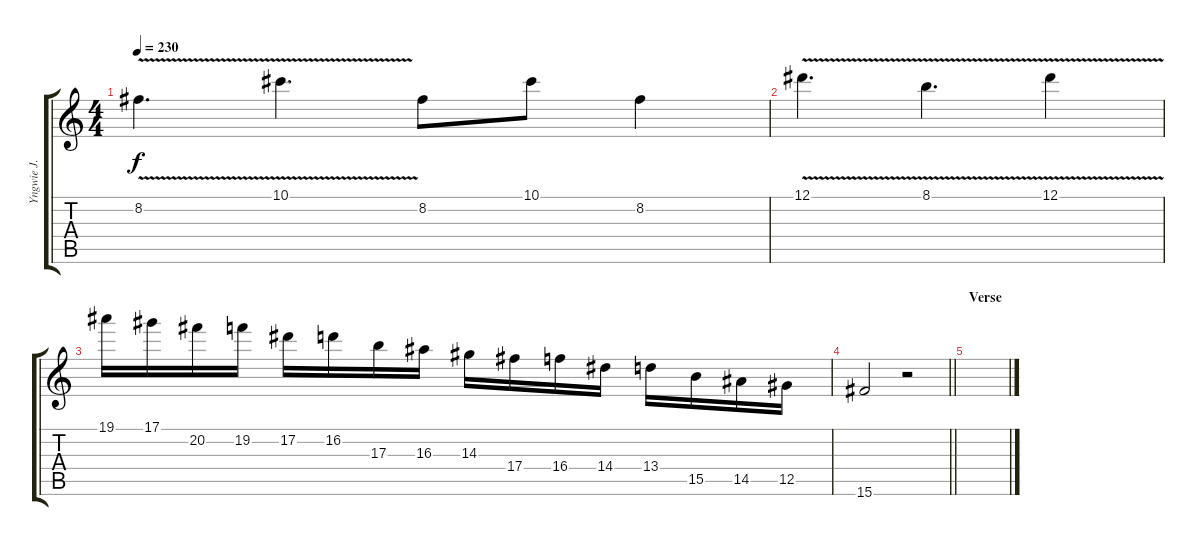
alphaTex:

\track ("Yngwie J. Malmsteen" "Yngwie J. ") {instrument overdrivenguitar}
\staff {score tabs}
\tuning (Eb4 Bb3 Gb3 Db3 Ab2 Eb2) {hide}
\ts (4 4)
\tempo 230
\clef g2
\ks c
8.2{v}.4{d dy f} 10.1{v}.4{d} 8.2.8 10.1.8 8.2.4 |
12.1{v}.4{d} 8.1{v}.4{d} 12.1{v}.4 |
19.1.16 17.1.16 20.2.16 19.2.16 17.2.16 16.2.16 17.3.16 16.3.16 14.3.16 17.4.16 16.4.16 14.4.16 13.4.16 15.5.16 14.5.16 12.5.16 |
\barLineRight lightlight
15.6.2 r.2 |
\section ("" "Verse")
